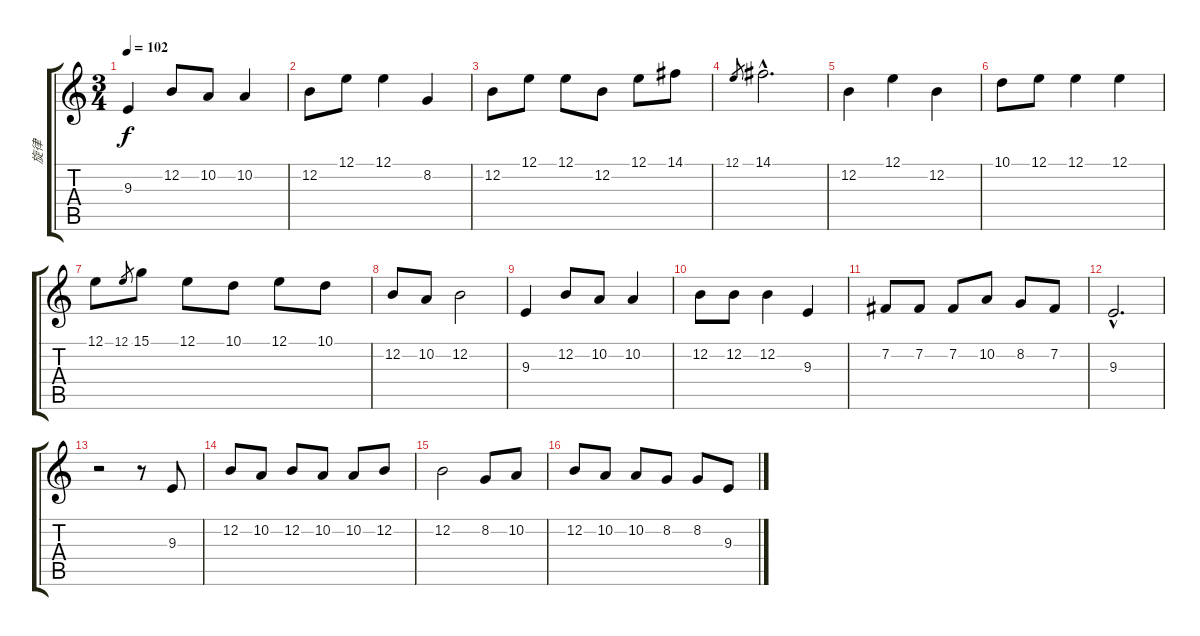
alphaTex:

\track ("旋律" "旋律") {instrument flute}
\staff {score tabs}
\tuning (E4 B3 G3 D3 A2 E2) {hide}
\ts (3 4)
\tempo 102
\clef g2
\ks c
9.3.4{dy f} 12.2.8 10.2.8 10.2.4 |
12.2.8 12.1.8 12.1.4 8.2.4 |
12.2.8 12.1.8 12.1.8 12.2.8 12.1.8 14.1.8 |
12.1.8{gr} 14.1{hac}.2{d} |
12.2.4 12.1.4 12.2.4 |
10.1.8 12.1.8 12.1.4 12.1.4 |
12.1.8 12.1.8{gr} 15.1.8 12.1.8 10.1.8 12.1.8 10.1.8 |
12.2.8 10.2.8 12.2.2 |
9.3.4 12.2.8 10.2.8 10.2.4 |
12.2.8 12.2.8 12.2.4 9.3.4 |
7.2.8 7.2.8 7.2.8 10.2.8 8.2.8 7.2.8 |
9.3{hac}.2{d} |
r.2 r.8 9.3.8 |
12.2.8 10.2.8 12.2.8 10.2.8 10.2.8 12.2.8 |
12.2.2 8.2.8 10.2.8 |
12.2.8 10.2.8 10.2.8 8.2.8 8.2.8 9.3.8
